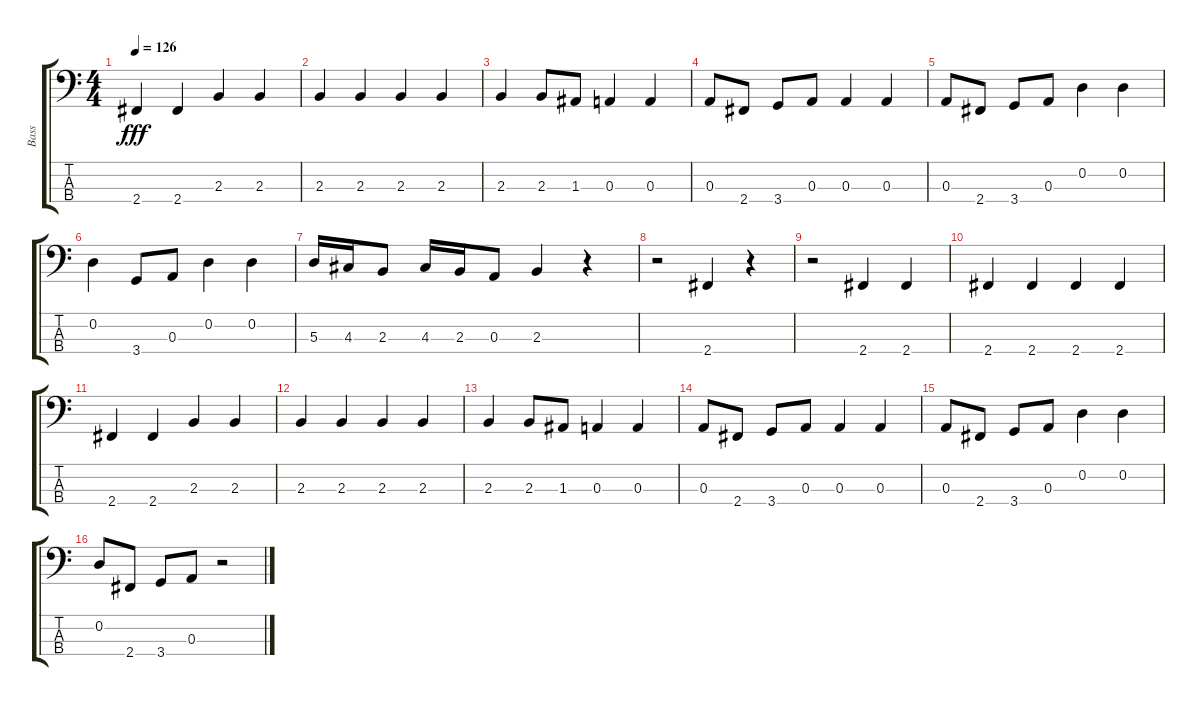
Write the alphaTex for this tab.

\track ("Bass" "Bass") {instrument electricbassfinger}
\staff {score tabs}
\tuning (G2 D2 A1 E1) {hide}
\ts (4 4)
\tempo 126
\clef f4
\ks c
2.4.4{dy fff} 2.4.4 2.3.4 2.3.4 |
2.3.4 2.3.4 2.3.4 2.3.4 |
2.3.4 2.3.8 1.3.8 0.3.4 0.3.4 |
0.3.8 2.4.8 3.4.8 0.3.8 0.3.4 0.3.4 |
0.3.8 2.4.8 3.4.8 0.3.8 0.2.4 0.2.4 |
0.2.4 3.4.8 0.3.8 0.2.4 0.2.4 |
5.3.16 4.3.16 2.3.8 4.3.16 2.3.16 0.3.8 2.3.4 r.4 |
r.2 2.4.4 r.4 |
r.2 2.4.4 2.4.4 |
2.4.4 2.4.4 2.4.4 2.4.4 |
2.4.4 2.4.4 2.3.4 2.3.4 |
2.3.4 2.3.4 2.3.4 2.3.4 |
2.3.4 2.3.8 1.3.8 0.3.4 0.3.4 |
0.3.8 2.4.8 3.4.8 0.3.8 0.3.4 0.3.4 |
0.3.8 2.4.8 3.4.8 0.3.8 0.2.4 0.2.4 |
0.2.8 2.4.8 3.4.8 0.3.8 r.2
